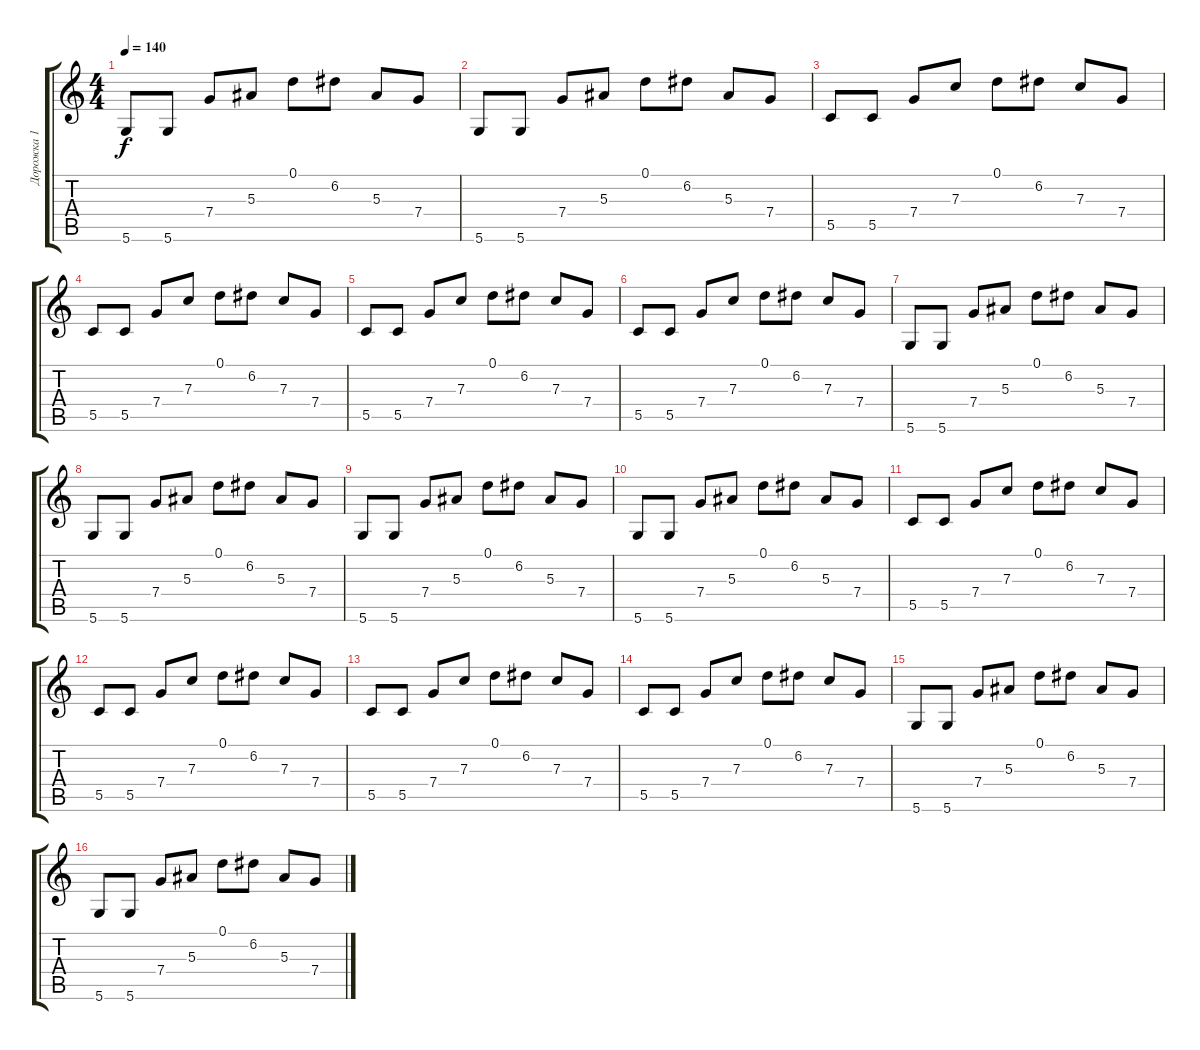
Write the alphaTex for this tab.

\track ("Дорожка 1" "Дорожка 1") {instrument acousticguitarsteel}
\staff {score tabs}
\tuning (D4 A3 F3 C3 G2 D2) {hide}
\ts (4 4)
\tempo 140
\clef g2
\ks c
5.6.8{dy f} 5.6.8 7.4.8 5.3.8 0.1.8 6.2.8 5.3.8 7.4.8 |
5.6.8 5.6.8 7.4.8 5.3.8 0.1.8 6.2.8 5.3.8 7.4.8 |
5.5.8 5.5.8 7.4.8 7.3.8 0.1.8 6.2.8 7.3.8 7.4.8 |
5.5.8 5.5.8 7.4.8 7.3.8 0.1.8 6.2.8 7.3.8 7.4.8 |
5.5.8 5.5.8 7.4.8 7.3.8 0.1.8 6.2.8 7.3.8 7.4.8 |
5.5.8 5.5.8 7.4.8 7.3.8 0.1.8 6.2.8 7.3.8 7.4.8 |
5.6.8 5.6.8 7.4.8 5.3.8 0.1.8 6.2.8 5.3.8 7.4.8 |
5.6.8 5.6.8 7.4.8 5.3.8 0.1.8 6.2.8 5.3.8 7.4.8 |
5.6.8 5.6.8 7.4.8 5.3.8 0.1.8 6.2.8 5.3.8 7.4.8 |
5.6.8 5.6.8 7.4.8 5.3.8 0.1.8 6.2.8 5.3.8 7.4.8 |
5.5.8 5.5.8 7.4.8 7.3.8 0.1.8 6.2.8 7.3.8 7.4.8 |
5.5.8 5.5.8 7.4.8 7.3.8 0.1.8 6.2.8 7.3.8 7.4.8 |
5.5.8 5.5.8 7.4.8 7.3.8 0.1.8 6.2.8 7.3.8 7.4.8 |
5.5.8 5.5.8 7.4.8 7.3.8 0.1.8 6.2.8 7.3.8 7.4.8 |
5.6.8 5.6.8 7.4.8 5.3.8 0.1.8 6.2.8 5.3.8 7.4.8 |
5.6.8 5.6.8 7.4.8 5.3.8 0.1.8 6.2.8 5.3.8 7.4.8
